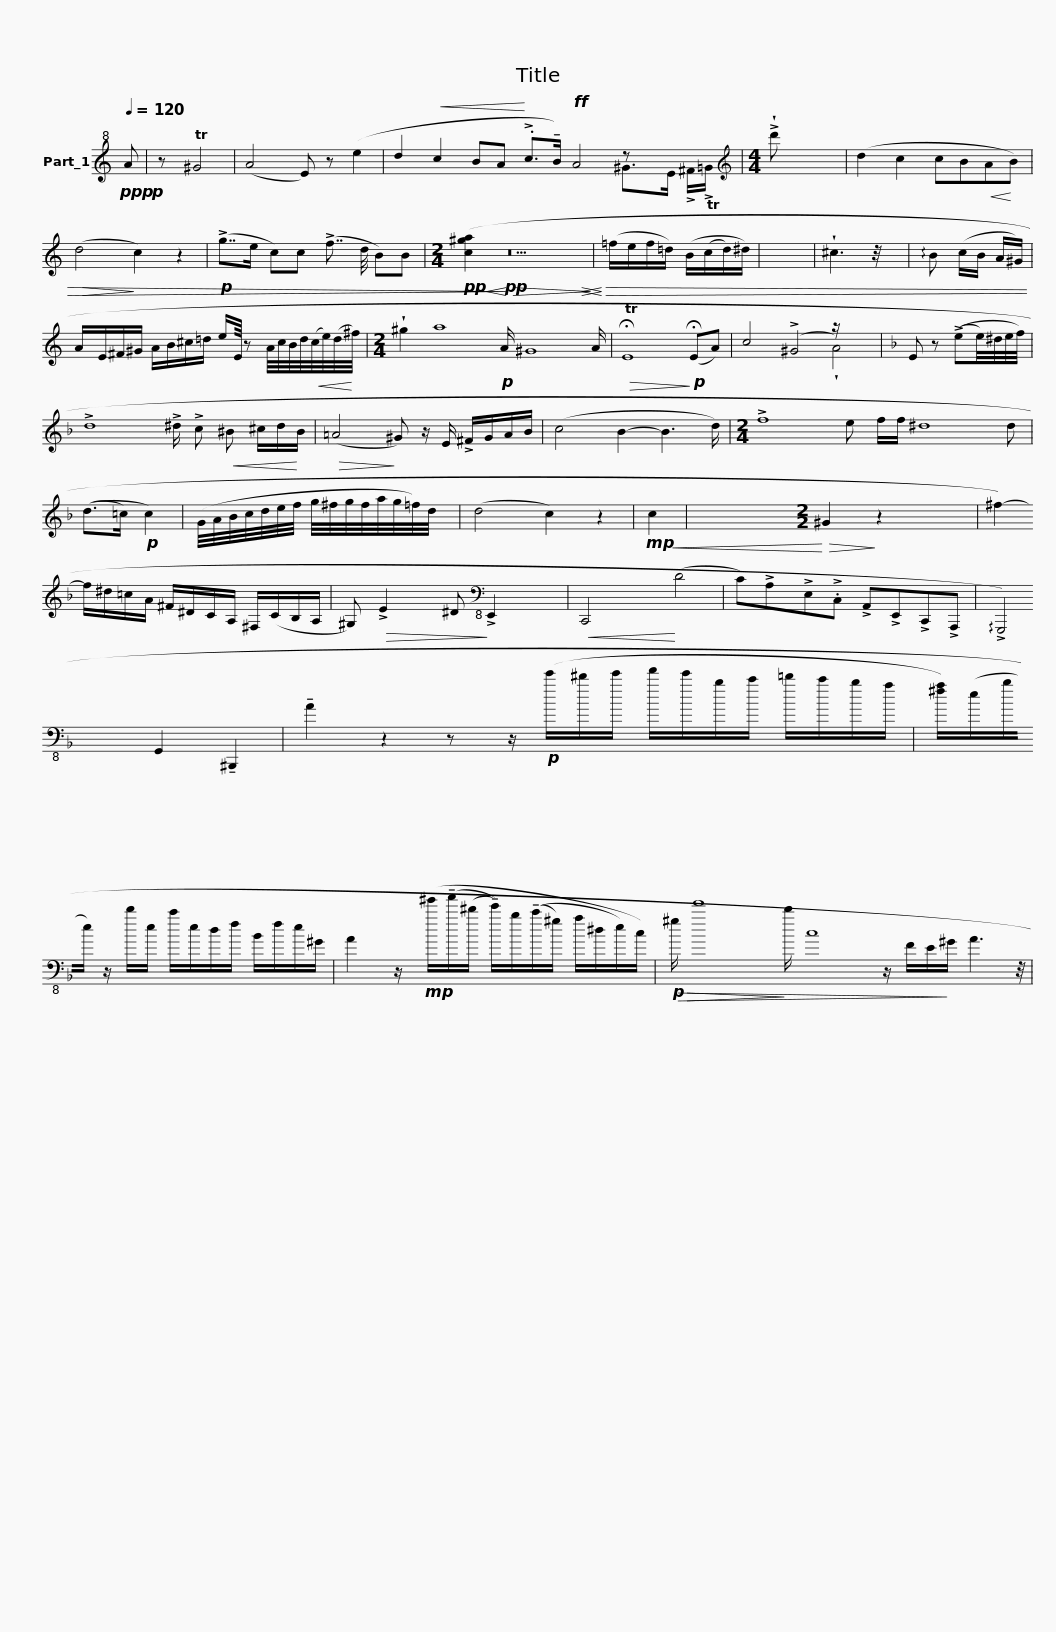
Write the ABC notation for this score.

X:1
%%score ( 1 2 )
L:1/8
Q:1/4=120
M:none
I:linebreak $
K:C
V:1 treble+8
V:2 treble+8
V:1
!ppp!!p! A | z T^G4 | (A4 E) z (e2 | d2!<(! c2 BA!<)! !>!.c>!tenuto!B)!ff! A4 z x2 |$[M:4/4][K:treble] !>!!wedge!d' x7 | %5
 (d2 c2 cB!<(!A!<)!B) |!>(! (d4!>)! c2) z2 |!p! (!>!g7/4e/ c)c (!>!f7/4 d/4 B)B |$[M:2/4]!pp!!<(! ([ca^g]2!pp!!<)!!>)!!>(! z18!>(!!>)!!<(!!<)!!>)!!>(! | (=f/e/f/=d/) (B/(c/d/)^d/) | %10
 x4 |$ !wedge!^c3 z/4 x3/4 | !arpeggio!B (c/B/ A/^G/) | A/E/^F/^G/ A/B/^c/=d/ e/E/8 z A/4c/4B/4d/4!<(!(c/4e/4)(d/4!<)!^f/4) |$[M:2/4] !wedge!^g2 a8!p! A/ ^G8 A/ | %15
!>(! !fermata!TE8!>)!!p! (!fermata!EA) | c4 (!>!^G4 z/) x7/2 |[K:F] E z ((!>!ee/4)^d/4e/4f/4) |$ !>!d8 !>!^d/ !>!c!<(! ^B ^c/d/!<)!B/ |!>(! (=A4!>)! ^G) z/ E/ !>!^F/G/A/B/ | %20
 (c4 B2- B3 d/) |$[M:2/4] !>!f8 e f/f/ ^d8 d | ((d>=c)!p! c2) | (G/4A/4B/4c/4d/4e/4f/4 g/4^f/4g/4f/4a/4g/4=f/4)d/4 x/4 |$ (d4 c2) z2 | %25
!mp!!<(! c2 | x6!<)![M:2/2]!>(! ^G2!>)! z2 x4 | ^f2- f/^d/=c/A/ ^F/^D/C/A,/ ^F,/(C/B,/A,/ |$ ^G,)!>(! !>!E2 ^D!>)![K:bass-8] !>!E,,2 x2 |!<(! C,,4!<)! (D4 | %30
 C)!>!A,!>!E,!>!.C, !>!A,,!>!E,,!>!C,,!>!A,,, | !arpeggio!!>!G,,,4 G,,2 !tenuto!^B,,,2 |$ !tenuto!A2 z2 z z/!p! (e'/^d'/e'/ f'/e'/b/c'/ =d'/c'/b/a/ | [^fa]/)(e/b/e/) z/ d'/e/ c'/e/d/f/ B/f/e/^G/ | A2 z/!mp! (^g'/(!tenuto!a'/(^d'/ !tenuto!e'/))b/((!tenuto!c'/^g/) a/^d/e/)c/) |$ %35
!p!!>(!!>(! ^g/ f'8!>)! d'/ c8 z/ F/E/!>)!^G/ A3 z/4 | %36
V:2
 x | x5 | x8 | x12 ^G>E !>!^F/!>!T=G/ |$[M:4/4][K:treble] x8 | %5
 x8 | x8 | x33/4 |$[M:2/4] x20 | x4 | %10
 x4 |$ x4 | x3 | x61/8 |$[M:2/4] x19 | %15
 x10 | x8 !wedge!A4 |[K:F] x4 |$ x12 | x8 | %20
 x19/2 |$[M:2/4] x19 | x4 | x4 |$ x8 | %25
 x2 |[M:2/2] x8 | x8 |$ x4[K:bass-8] x4 | x8 | %30
 x8 | x8 |$ x11 | x15/2 | x8 |$ %35
 x89/4 | %36
